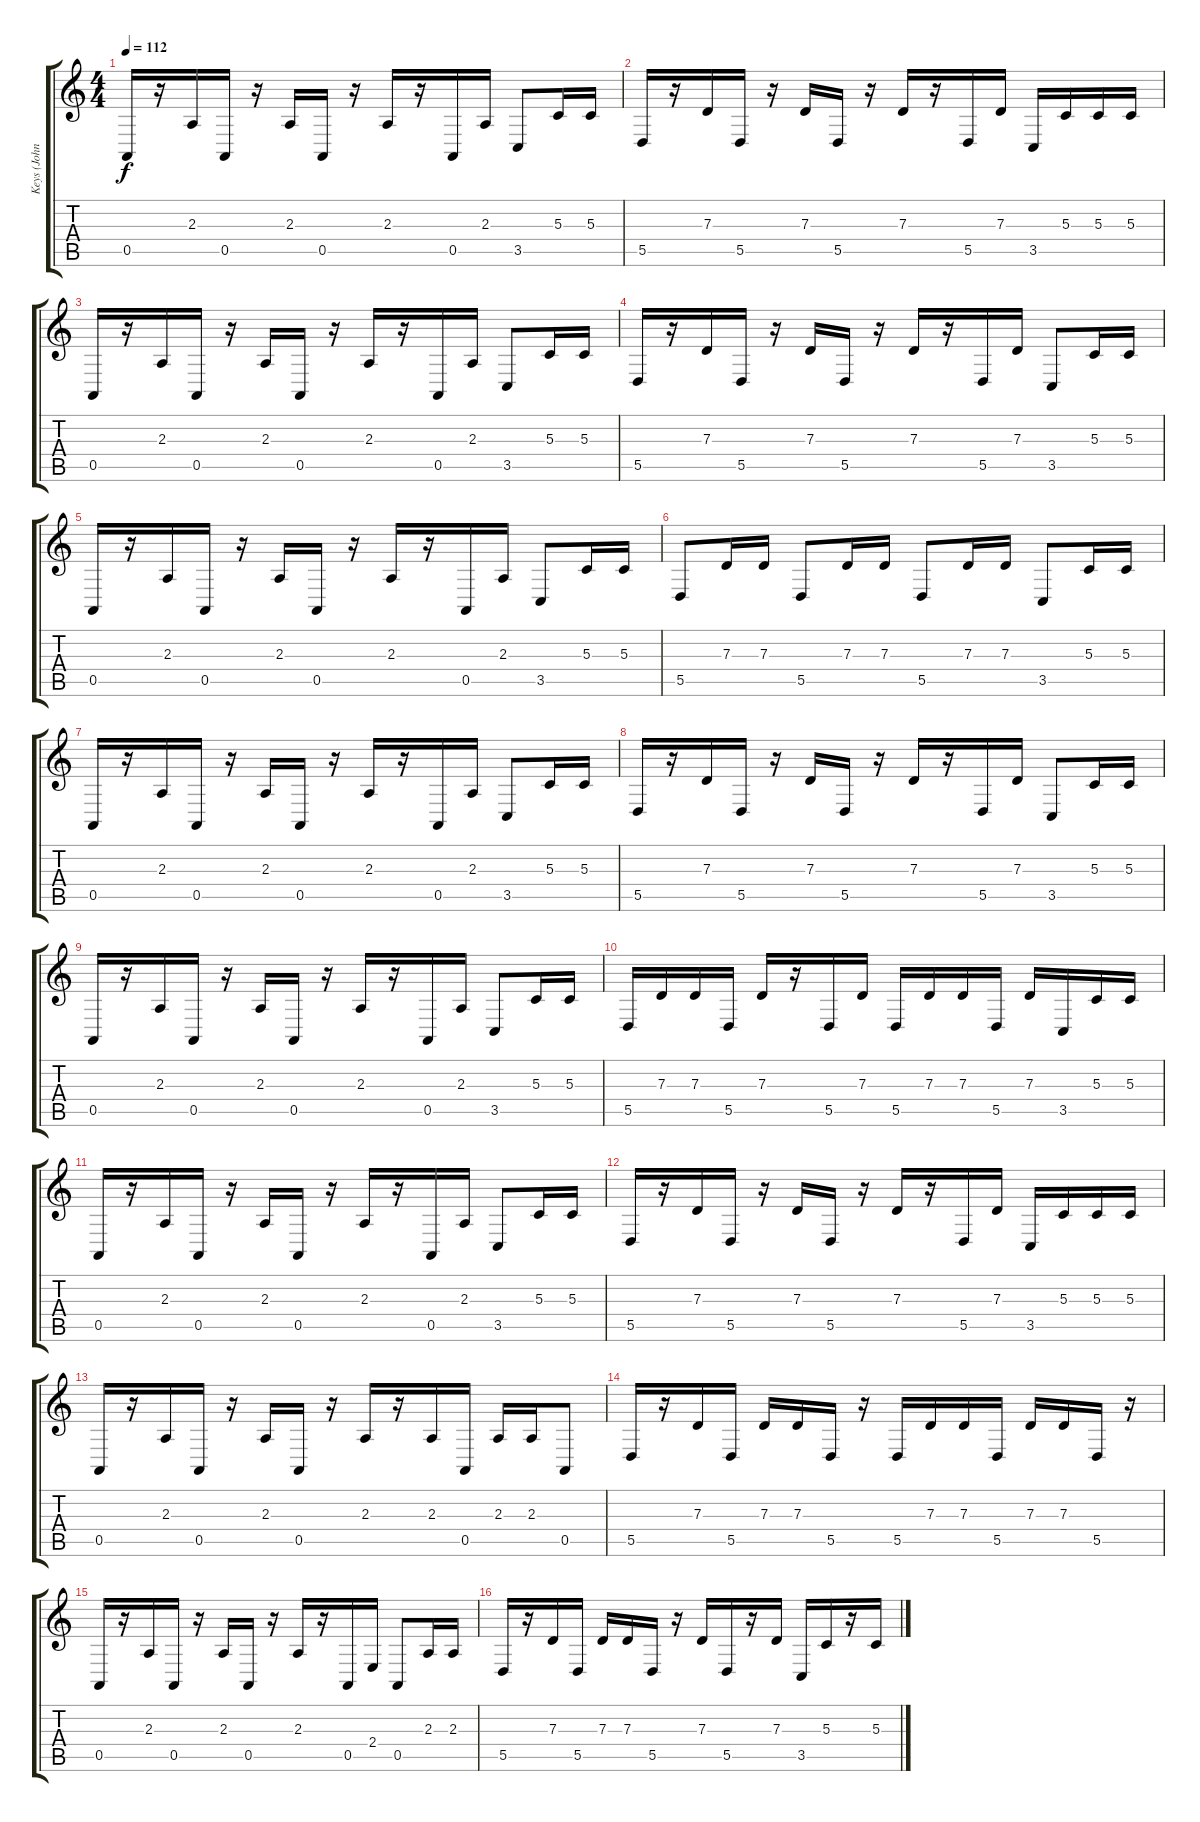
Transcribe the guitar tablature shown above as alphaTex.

\track ("Keys (John Paul Jones)" "Keys (John") {instrument electricpiano2}
\staff {score tabs}
\tuning (E4 B3 G3 D3 A2 E2) {hide}
\ts (4 4)
\tempo 112
\clef g2
\ks c
0.5.16{dy f} r.16 2.3.16 0.5.16 r.16 2.3.16 0.5.16 r.16 2.3.16 r.16 0.5.16 2.3.16 3.5.8 5.3.16 5.3.16 |
5.5.16 r.16 7.3.16 5.5.16 r.16 7.3.16 5.5.16 r.16 7.3.16 r.16 5.5.16 7.3.16 3.5.16 5.3.16 5.3.16 5.3.16 |
0.5.16 r.16 2.3.16 0.5.16 r.16 2.3.16 0.5.16 r.16 2.3.16 r.16 0.5.16 2.3.16 3.5.8 5.3.16 5.3.16 |
5.5.16 r.16 7.3.16 5.5.16 r.16 7.3.16 5.5.16 r.16 7.3.16 r.16 5.5.16 7.3.16 3.5.8 5.3.16 5.3.16 |
0.5.16 r.16 2.3.16 0.5.16 r.16 2.3.16 0.5.16 r.16 2.3.16 r.16 0.5.16 2.3.16 3.5.8 5.3.16 5.3.16 |
5.5.8 7.3.16 7.3.16 5.5.8 7.3.16 7.3.16 5.5.8 7.3.16 7.3.16 3.5.8 5.3.16 5.3.16 |
0.5.16 r.16 2.3.16 0.5.16 r.16 2.3.16 0.5.16 r.16 2.3.16 r.16 0.5.16 2.3.16 3.5.8 5.3.16 5.3.16 |
5.5.16 r.16 7.3.16 5.5.16 r.16 7.3.16 5.5.16 r.16 7.3.16 r.16 5.5.16 7.3.16 3.5.8 5.3.16 5.3.16 |
0.5.16 r.16 2.3.16 0.5.16 r.16 2.3.16 0.5.16 r.16 2.3.16 r.16 0.5.16 2.3.16 3.5.8 5.3.16 5.3.16 |
5.5.16 7.3.16 7.3.16 5.5.16 7.3.16 r.16 5.5.16 7.3.16 5.5.16 7.3.16 7.3.16 5.5.16 7.3.16 3.5.16 5.3.16 5.3.16 |
0.5.16 r.16 2.3.16 0.5.16 r.16 2.3.16 0.5.16 r.16 2.3.16 r.16 0.5.16 2.3.16 3.5.8 5.3.16 5.3.16 |
5.5.16 r.16 7.3.16 5.5.16 r.16 7.3.16 5.5.16 r.16 7.3.16 r.16 5.5.16 7.3.16 3.5.16 5.3.16 5.3.16 5.3.16 |
0.5.16 r.16 2.3.16 0.5.16 r.16 2.3.16 0.5.16 r.16 2.3.16 r.16 2.3.16 0.5.16 2.3.16 2.3.16 0.5.8 |
5.5.16 r.16 7.3.16 5.5.16 7.3.16 7.3.16 5.5.16 r.16 5.5.16 7.3.16 7.3.16 5.5.16 7.3.16 7.3.16 5.5.16 r.16 |
0.5.16 r.16 2.3.16 0.5.16 r.16 2.3.16 0.5.16 r.16 2.3.16 r.16 0.5.16 2.4.16 0.5.8 2.3.16 2.3.16 |
5.5.16 r.16 7.3.16 5.5.16 7.3.16 7.3.16 5.5.16 r.16 7.3.16 5.5.16 r.16 7.3.16 3.5.16 5.3.16 r.16 5.3.16
